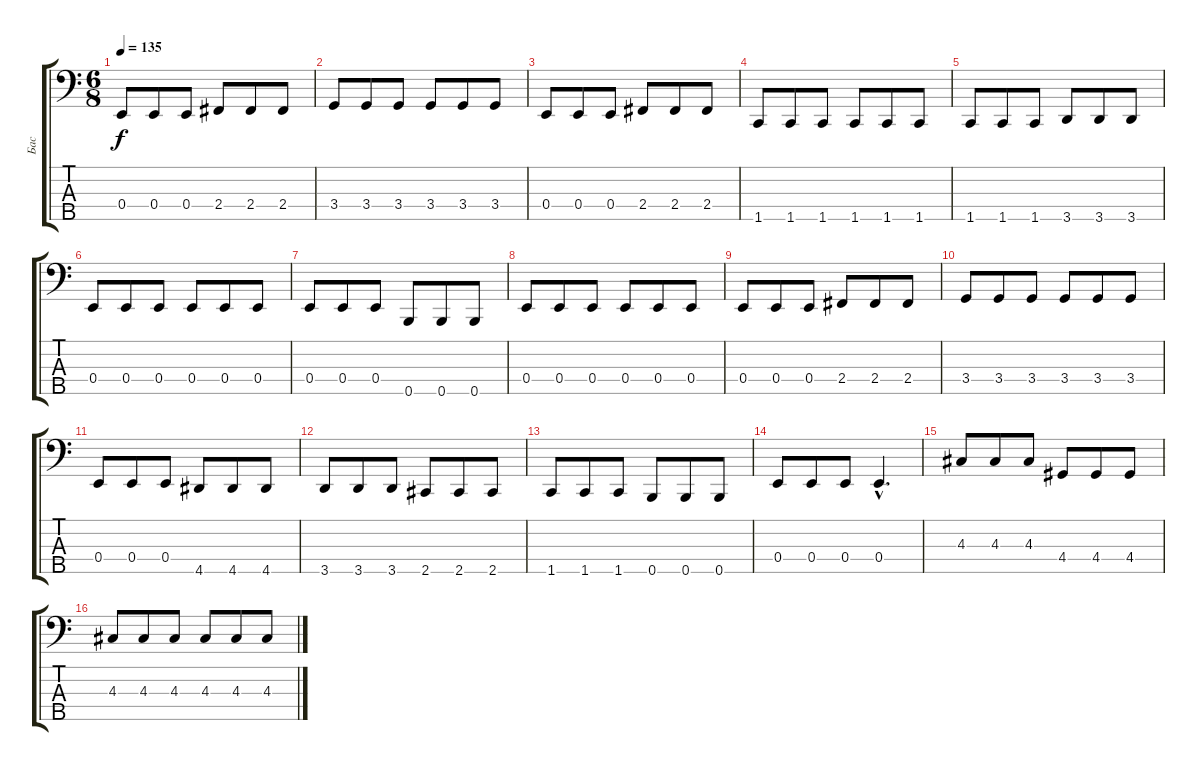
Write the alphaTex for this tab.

\track ("Бас" "Бас") {instrument electricbassfinger}
\staff {score tabs}
\tuning (G2 D2 A1 E1 B0) {hide}
\ts (6 8)
\tempo 135
\clef f4
\ks c
0.4.8{dy f} 0.4.8 0.4.8 2.4.8 2.4.8 2.4.8 |
3.4.8 3.4.8 3.4.8 3.4.8 3.4.8 3.4.8 |
0.4.8 0.4.8 0.4.8 2.4.8 2.4.8 2.4.8 |
1.5.8 1.5.8 1.5.8 1.5.8 1.5.8 1.5.8 |
1.5.8 1.5.8 1.5.8 3.5.8 3.5.8 3.5.8 |
0.4.8 0.4.8 0.4.8 0.4.8 0.4.8 0.4.8 |
0.4.8 0.4.8 0.4.8 0.5.8 0.5.8 0.5.8 |
0.4.8 0.4.8 0.4.8 0.4.8 0.4.8 0.4.8 |
0.4.8 0.4.8 0.4.8 2.4.8 2.4.8 2.4.8 |
3.4.8 3.4.8 3.4.8 3.4.8 3.4.8 3.4.8 |
0.4.8 0.4.8 0.4.8 4.5.8 4.5.8 4.5.8 |
3.5.8 3.5.8 3.5.8 2.5.8 2.5.8 2.5.8 |
1.5.8 1.5.8 1.5.8 0.5.8 0.5.8 0.5.8 |
0.4.8 0.4.8 0.4.8 0.4{hac}.4{d} |
\section ("" "")
4.3.8{volume 12} 4.3.8 4.3.8 4.4.8 4.4.8 4.4.8 |
4.3.8 4.3.8 4.3.8 4.3.8 4.3.8 4.3.8
